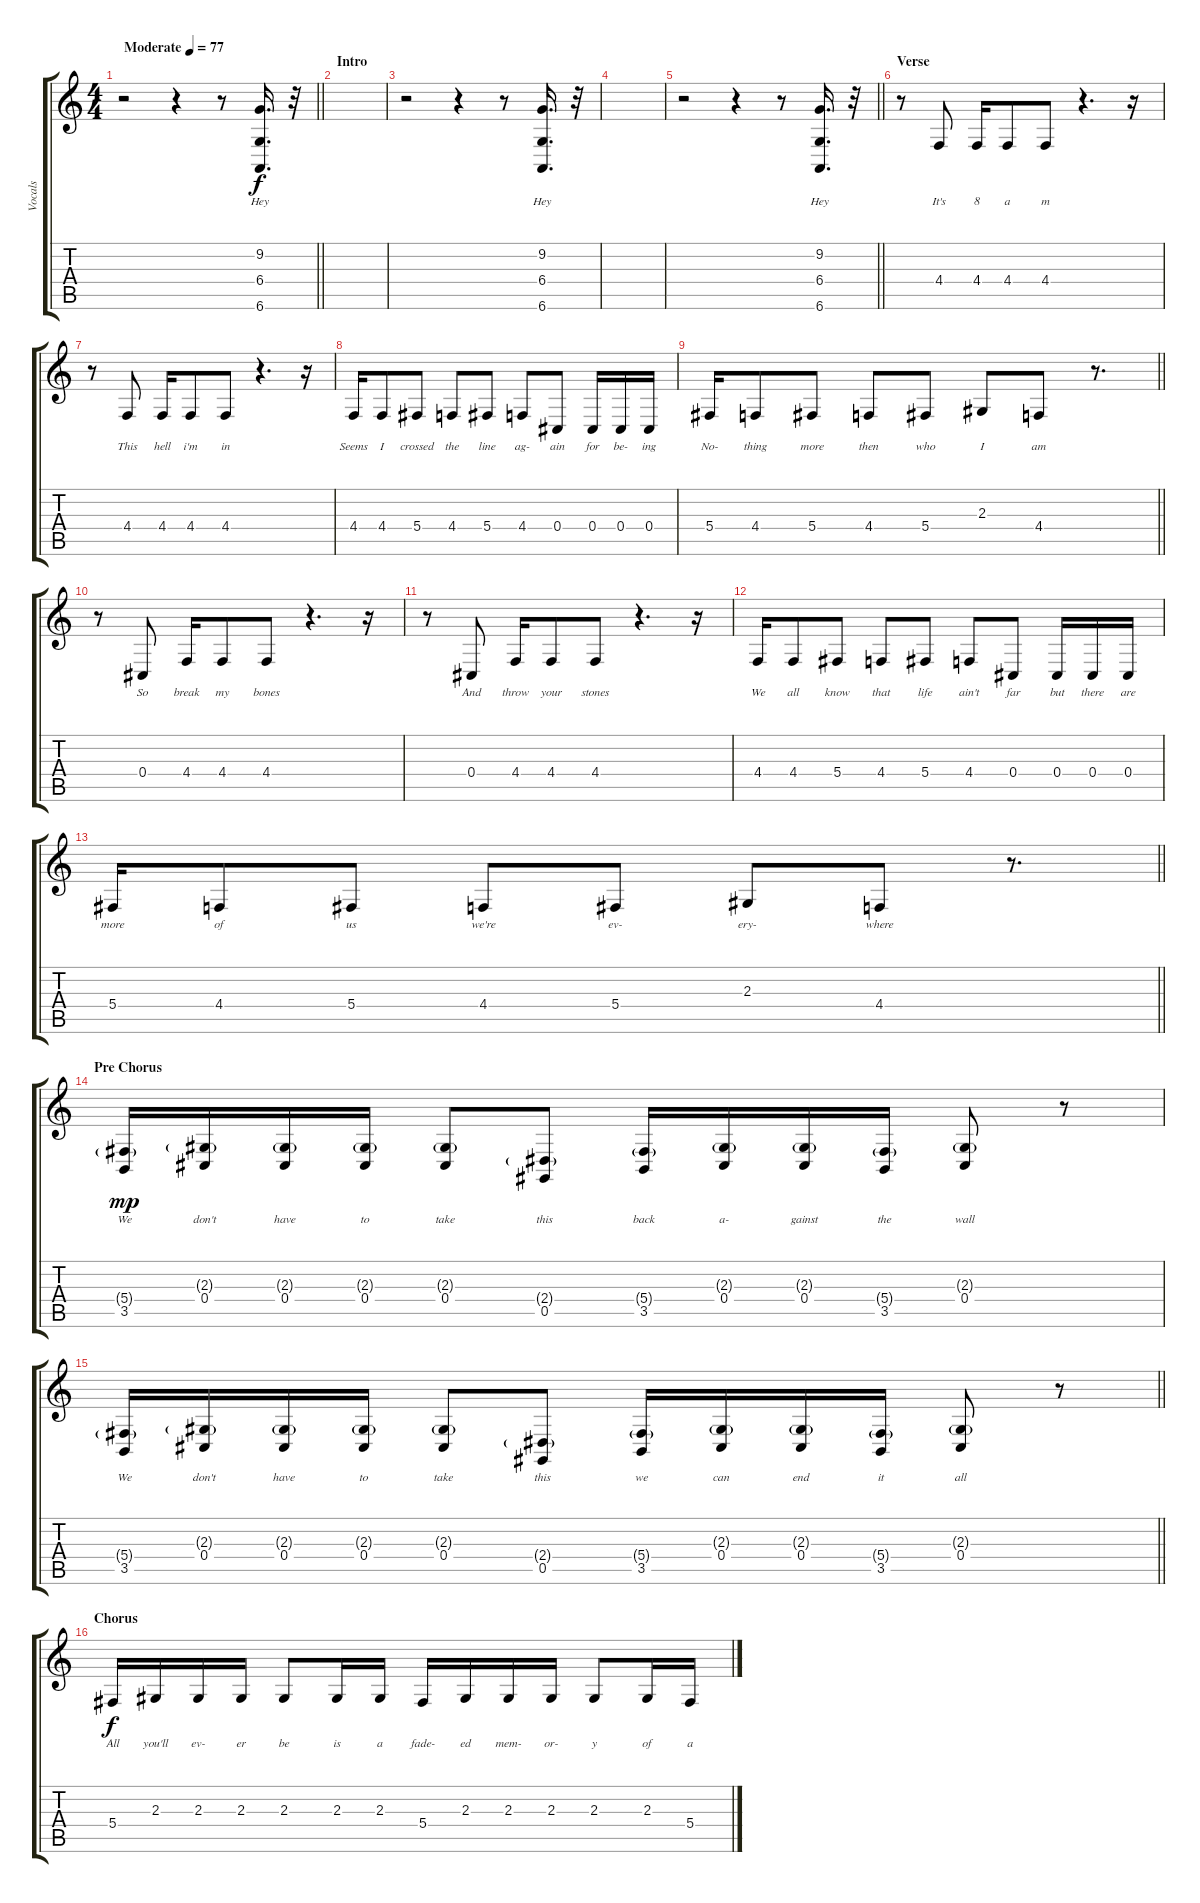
\track ("Vocals" "Vocals") {instrument bassoon}
\staff {score tabs}
\tuning (Eb4 Bb3 Gb3 Db3 Ab2 Eb2) {hide}
\ts (4 4)
\tempo (77 "Moderate")
\clef g2
\barLineRight lightlight
\ks c
r.2{dy f instrument bassoon} r.4 r.8 (9.2 6.4 6.6).16{d lyrics (0 "Hey") lyrics (1 "") lyrics (2 "") lyrics (3 "") lyrics (4 "")} r.32 |
\section ("" "Intro")
|
r.2 r.4 r.8 (9.2 6.4 6.6).16{d lyrics (0 "Hey") lyrics (1 "") lyrics (2 "") lyrics (3 "") lyrics (4 "")} r.32 |
|
\barLineRight lightlight
r.2 r.4 r.8 (9.2 6.4 6.6).16{d lyrics (0 "Hey") lyrics (1 "") lyrics (2 "") lyrics (3 "") lyrics (4 "")} r.32 |
\section ("" "Verse")
r.8 4.4.8{lyrics (0 "It's") lyrics (1 "") lyrics (2 "") lyrics (3 "") lyrics (4 "")} 4.4.16{lyrics (0 "8") lyrics (1 "") lyrics (2 "") lyrics (3 "") lyrics (4 "")} 4.4.8{lyrics (0 "a") lyrics (1 "") lyrics (2 "") lyrics (3 "") lyrics (4 "")} 4.4.8{lyrics (0 "m") lyrics (1 "") lyrics (2 "") lyrics (3 "") lyrics (4 "")} r.4{d} r.16 |
r.8 4.4.8{lyrics (0 "This") lyrics (1 "") lyrics (2 "") lyrics (3 "") lyrics (4 "")} 4.4.16{lyrics (0 "hell") lyrics (1 "") lyrics (2 "") lyrics (3 "") lyrics (4 "")} 4.4.8{lyrics (0 "i'm") lyrics (1 "") lyrics (2 "") lyrics (3 "") lyrics (4 "")} 4.4.8{lyrics (0 "in") lyrics (1 "") lyrics (2 "") lyrics (3 "") lyrics (4 "")} r.4{d} r.16 |
4.4.16{lyrics (0 "Seems") lyrics (1 "") lyrics (2 "") lyrics (3 "") lyrics (4 "")} 4.4.8{lyrics (0 "I") lyrics (1 "") lyrics (2 "") lyrics (3 "") lyrics (4 "")} 5.4.8{lyrics (0 "crossed") lyrics (1 "") lyrics (2 "") lyrics (3 "") lyrics (4 "")} 4.4.8{lyrics (0 "the") lyrics (1 "") lyrics (2 "") lyrics (3 "") lyrics (4 "")} 5.4.8{lyrics (0 "line") lyrics (1 "") lyrics (2 "") lyrics (3 "") lyrics (4 "")} 4.4.8{lyrics (0 "ag-") lyrics (1 "") lyrics (2 "") lyrics (3 "") lyrics (4 "")} 0.4.8{lyrics (0 "ain") lyrics (1 "") lyrics (2 "") lyrics (3 "") lyrics (4 "")} 0.4.16{lyrics (0 "for") lyrics (1 "") lyrics (2 "") lyrics (3 "") lyrics (4 "")} 0.4.16{lyrics (0 "be-") lyrics (1 "") lyrics (2 "") lyrics (3 "") lyrics (4 "")} 0.4.16{lyrics (0 "ing") lyrics (1 "") lyrics (2 "") lyrics (3 "") lyrics (4 "")} |
\barLineRight lightlight
5.4.16{lyrics (0 "No-") lyrics (1 "") lyrics (2 "") lyrics (3 "") lyrics (4 "")} 4.4.8{lyrics (0 "thing") lyrics (1 "") lyrics (2 "") lyrics (3 "") lyrics (4 "")} 5.4.8{lyrics (0 "more") lyrics (1 "") lyrics (2 "") lyrics (3 "") lyrics (4 "")} 4.4.8{lyrics (0 "then") lyrics (1 "") lyrics (2 "") lyrics (3 "") lyrics (4 "")} 5.4.8{lyrics (0 "who") lyrics (1 "") lyrics (2 "") lyrics (3 "") lyrics (4 "")} 2.3.8{lyrics (0 "I") lyrics (1 "") lyrics (2 "") lyrics (3 "") lyrics (4 "")} 4.4.8{lyrics (0 "am") lyrics (1 "") lyrics (2 "") lyrics (3 "") lyrics (4 "")} r.8{d} |
r.8 0.4.8{lyrics (0 "So") lyrics (1 "") lyrics (2 "") lyrics (3 "") lyrics (4 "")} 4.4.16{lyrics (0 "break") lyrics (1 "") lyrics (2 "") lyrics (3 "") lyrics (4 "")} 4.4.8{lyrics (0 "my") lyrics (1 "") lyrics (2 "") lyrics (3 "") lyrics (4 "")} 4.4.8{lyrics (0 "bones") lyrics (1 "") lyrics (2 "") lyrics (3 "") lyrics (4 "")} r.4{d} r.16 |
r.8 0.4.8{lyrics (0 "And") lyrics (1 "") lyrics (2 "") lyrics (3 "") lyrics (4 "")} 4.4.16{lyrics (0 "throw") lyrics (1 "") lyrics (2 "") lyrics (3 "") lyrics (4 "")} 4.4.8{lyrics (0 "your") lyrics (1 "") lyrics (2 "") lyrics (3 "") lyrics (4 "")} 4.4.8{lyrics (0 "stones") lyrics (1 "") lyrics (2 "") lyrics (3 "") lyrics (4 "")} r.4{d} r.16 |
4.4.16{lyrics (0 "We") lyrics (1 "") lyrics (2 "") lyrics (3 "") lyrics (4 "")} 4.4.8{lyrics (0 "all") lyrics (1 "") lyrics (2 "") lyrics (3 "") lyrics (4 "")} 5.4.8{lyrics (0 "know") lyrics (1 "") lyrics (2 "") lyrics (3 "") lyrics (4 "")} 4.4.8{lyrics (0 "that") lyrics (1 "") lyrics (2 "") lyrics (3 "") lyrics (4 "")} 5.4.8{lyrics (0 "life") lyrics (1 "") lyrics (2 "") lyrics (3 "") lyrics (4 "")} 4.4.8{lyrics (0 "ain't") lyrics (1 "") lyrics (2 "") lyrics (3 "") lyrics (4 "")} 0.4.8{lyrics (0 "far") lyrics (1 "") lyrics (2 "") lyrics (3 "") lyrics (4 "")} 0.4.16{lyrics (0 "but") lyrics (1 "") lyrics (2 "") lyrics (3 "") lyrics (4 "")} 0.4.16{lyrics (0 "there") lyrics (1 "") lyrics (2 "") lyrics (3 "") lyrics (4 "")} 0.4.16{lyrics (0 "are") lyrics (1 "") lyrics (2 "") lyrics (3 "") lyrics (4 "")} |
\barLineRight lightlight
5.4.16{lyrics (0 "more") lyrics (1 "") lyrics (2 "") lyrics (3 "") lyrics (4 "")} 4.4.8{lyrics (0 "of") lyrics (1 "") lyrics (2 "") lyrics (3 "") lyrics (4 "")} 5.4.8{lyrics (0 "us") lyrics (1 "") lyrics (2 "") lyrics (3 "") lyrics (4 "")} 4.4.8{lyrics (0 "we're") lyrics (1 "") lyrics (2 "") lyrics (3 "") lyrics (4 "")} 5.4.8{lyrics (0 "ev-") lyrics (1 "") lyrics (2 "") lyrics (3 "") lyrics (4 "")} 2.3.8{lyrics (0 "ery-") lyrics (1 "") lyrics (2 "") lyrics (3 "") lyrics (4 "")} 4.4.8{lyrics (0 "where") lyrics (1 "") lyrics (2 "") lyrics (3 "") lyrics (4 "")} r.8{d} |
\section ("" "Pre Chorus")
(5.4{g} 3.5).16{lyrics (0 "We") lyrics (1 "") lyrics (2 "") lyrics (3 "") lyrics (4 "") dy mp} (2.3{g} 0.4).16{lyrics (0 "don't") lyrics (1 "") lyrics (2 "") lyrics (3 "") lyrics (4 "")} (2.3{g} 0.4).16{lyrics (0 "have") lyrics (1 "") lyrics (2 "") lyrics (3 "") lyrics (4 "")} (2.3{g} 0.4).16{lyrics (0 "to") lyrics (1 "") lyrics (2 "") lyrics (3 "") lyrics (4 "")} (2.3{g} 0.4).8{lyrics (0 "take") lyrics (1 "") lyrics (2 "") lyrics (3 "") lyrics (4 "")} (2.4{g} 0.5).8{lyrics (0 "this") lyrics (1 "") lyrics (2 "") lyrics (3 "") lyrics (4 "")} (5.4{g} 3.5).16{lyrics (0 "back") lyrics (1 "") lyrics (2 "") lyrics (3 "") lyrics (4 "")} (2.3{g} 0.4).16{lyrics (0 "a-") lyrics (1 "") lyrics (2 "") lyrics (3 "") lyrics (4 "")} (2.3{g} 0.4).16{lyrics (0 "gainst") lyrics (1 "") lyrics (2 "") lyrics (3 "") lyrics (4 "")} (5.4{g} 3.5).16{lyrics (0 "the") lyrics (1 "") lyrics (2 "") lyrics (3 "") lyrics (4 "")} (2.3{g} 0.4).8{lyrics (0 "wall") lyrics (1 "") lyrics (2 "") lyrics (3 "") lyrics (4 "")} r.8 |
\barLineRight lightlight
(5.4{g} 3.5).16{lyrics (0 "We") lyrics (1 "") lyrics (2 "") lyrics (3 "") lyrics (4 "")} (2.3{g} 0.4).16{lyrics (0 "don't") lyrics (1 "") lyrics (2 "") lyrics (3 "") lyrics (4 "")} (2.3{g} 0.4).16{lyrics (0 "have") lyrics (1 "") lyrics (2 "") lyrics (3 "") lyrics (4 "")} (2.3{g} 0.4).16{lyrics (0 "to") lyrics (1 "") lyrics (2 "") lyrics (3 "") lyrics (4 "")} (2.3{g} 0.4).8{lyrics (0 "take") lyrics (1 "") lyrics (2 "") lyrics (3 "") lyrics (4 "")} (2.4{g} 0.5).8{lyrics (0 "this") lyrics (1 "") lyrics (2 "") lyrics (3 "") lyrics (4 "")} (5.4{g} 3.5).16{lyrics (0 "we") lyrics (1 "") lyrics (2 "") lyrics (3 "") lyrics (4 "")} (2.3{g} 0.4).16{lyrics (0 "can") lyrics (1 "") lyrics (2 "") lyrics (3 "") lyrics (4 "")} (2.3{g} 0.4).16{lyrics (0 "end") lyrics (1 "") lyrics (2 "") lyrics (3 "") lyrics (4 "")} (5.4{g} 3.5).16{lyrics (0 "it") lyrics (1 "") lyrics (2 "") lyrics (3 "") lyrics (4 "")} (2.3{g} 0.4).8{lyrics (0 "all") lyrics (1 "") lyrics (2 "") lyrics (3 "") lyrics (4 "")} r.8 |
\section ("" "Chorus")
5.4.16{lyrics (0 "All") lyrics (1 "") lyrics (2 "") lyrics (3 "") lyrics (4 "") dy f} 2.3.16{lyrics (0 "you'll") lyrics (1 "") lyrics (2 "") lyrics (3 "") lyrics (4 "")} 2.3.16{lyrics (0 "ev-") lyrics (1 "") lyrics (2 "") lyrics (3 "") lyrics (4 "")} 2.3.16{lyrics (0 "er") lyrics (1 "") lyrics (2 "") lyrics (3 "") lyrics (4 "")} 2.3.8{lyrics (0 "be") lyrics (1 "") lyrics (2 "") lyrics (3 "") lyrics (4 "")} 2.3.16{lyrics (0 "is") lyrics (1 "") lyrics (2 "") lyrics (3 "") lyrics (4 "")} 2.3.16{lyrics (0 "a") lyrics (1 "") lyrics (2 "") lyrics (3 "") lyrics (4 "")} 5.4.16{lyrics (0 "fade-") lyrics (1 "") lyrics (2 "") lyrics (3 "") lyrics (4 "")} 2.3.16{lyrics (0 "ed") lyrics (1 "") lyrics (2 "") lyrics (3 "") lyrics (4 "")} 2.3.16{lyrics (0 "mem-") lyrics (1 "") lyrics (2 "") lyrics (3 "") lyrics (4 "")} 2.3.16{lyrics (0 "or-") lyrics (1 "") lyrics (2 "") lyrics (3 "") lyrics (4 "")} 2.3.8{lyrics (0 "y") lyrics (1 "") lyrics (2 "") lyrics (3 "") lyrics (4 "")} 2.3.16{lyrics (0 "of") lyrics (1 "") lyrics (2 "") lyrics (3 "") lyrics (4 "")} 5.4.16{lyrics (0 "a") lyrics (1 "") lyrics (2 "") lyrics (3 "") lyrics (4 "")}
